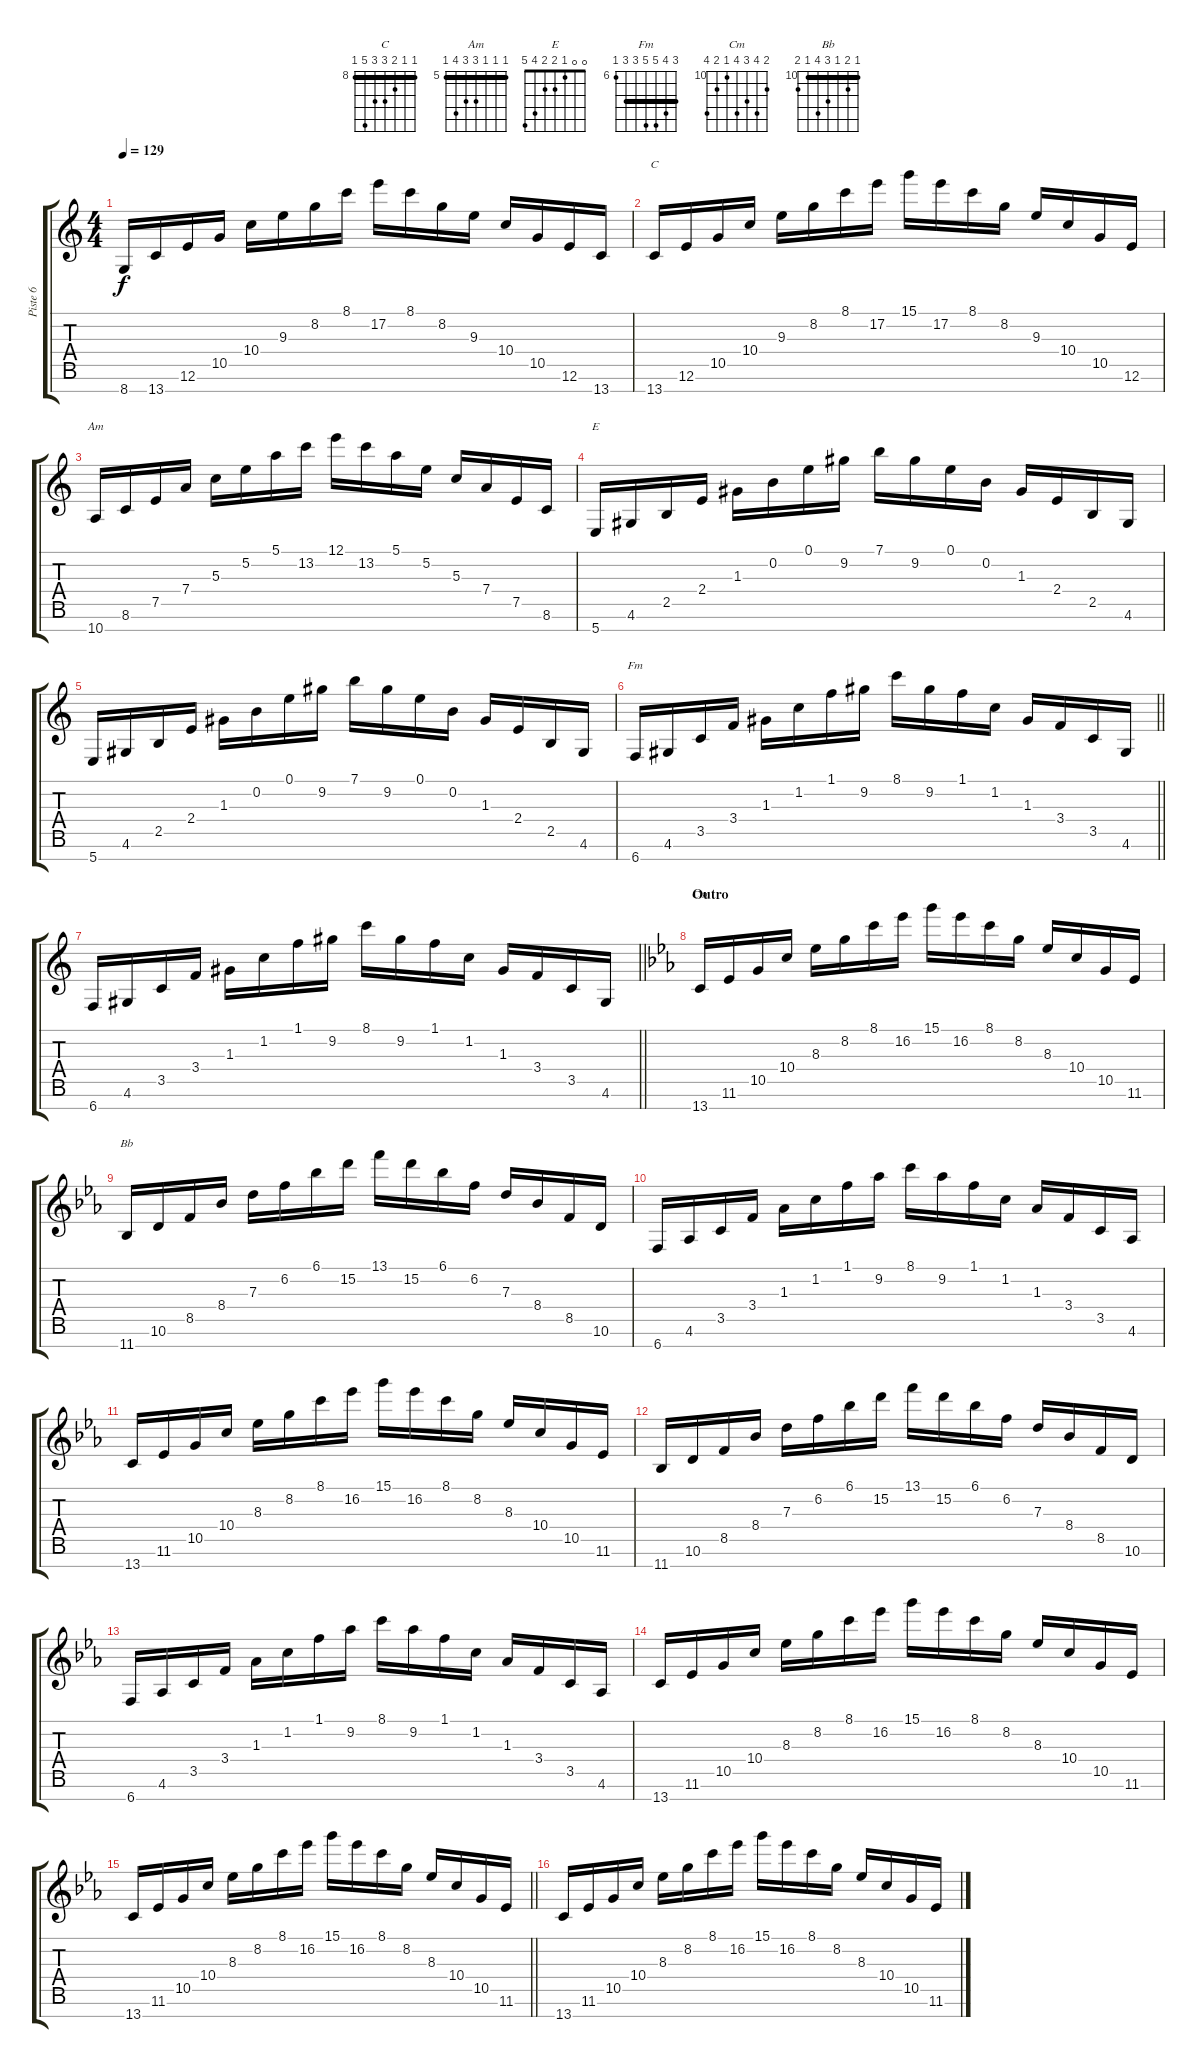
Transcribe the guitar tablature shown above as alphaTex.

\track ("Piste 6" "Piste 6") {instrument stringensemble1}
\staff {score tabs}
\tuning (E5 B4 G4 D4 A3 E3 B2) {hide}
\chord ("C" 8 8 9 10 10 12 8) {firstfret 8 barre 8}
\chord ("Am" 5 5 5 7 7 8 5) {firstfret 5 barre 5}
\chord ("E" 0 0 1 2 2 4 5)
\chord ("Fm" 8 9 10 10 8 8 6) {firstfret 6 barre 8}
\chord ("Cm" 11 13 12 13 10 11 13) {firstfret 10}
\chord ("Bb" 10 11 10 12 13 10 11) {firstfret 10 barre 10}
\ts (4 4)
\tempo 129
\clef g2
\ks c
8.7.16{dy f} 13.7.16 12.6.16 10.5.16 10.4.16 9.3.16 8.2.16 8.1.16 17.2.16 8.1.16 8.2.16 9.3.16 10.4.16 10.5.16 12.6.16 13.7.16 |
13.7.16{ch "C"} 12.6.16 10.5.16 10.4.16 9.3.16 8.2.16 8.1.16 17.2.16 15.1.16 17.2.16 8.1.16 8.2.16 9.3.16 10.4.16 10.5.16 12.6.16 |
10.7.16{ch "Am"} 8.6.16 7.5.16 7.4.16 5.3.16 5.2.16 5.1.16 13.2.16 12.1.16 13.2.16 5.1.16 5.2.16 5.3.16 7.4.16 7.5.16 8.6.16 |
5.7.16{ch "E"} 4.6.16 2.5.16 2.4.16 1.3.16 0.2.16 0.1.16 9.2.16 7.1.16 9.2.16 0.1.16 0.2.16 1.3.16 2.4.16 2.5.16 4.6.16 |
5.7.16 4.6.16 2.5.16 2.4.16 1.3.16 0.2.16 0.1.16 9.2.16 7.1.16 9.2.16 0.1.16 0.2.16 1.3.16 2.4.16 2.5.16 4.6.16 |
\barLineRight lightlight
6.7.16{ch "Fm" volume 1} 4.6.16{volume 16} 3.5.16 3.4.16 1.3.16 1.2.16 1.1.16 9.2.16 8.1.16 9.2.16 1.1.16 1.2.16 1.3.16 3.4.16 3.5.16 4.6.16 |
\barLineRight lightlight
6.7.16 4.6.16 3.5.16 3.4.16 1.3.16 1.2.16 1.1.16 9.2.16 8.1.16 9.2.16 1.1.16 1.2.16 1.3.16 3.4.16 3.5.16 4.6.16 |
\section ("" "Outro")
\ks eb
13.7.16{ch "Cm"} 11.6.16 10.5.16 10.4.16 8.3.16 8.2.16 8.1.16 16.2.16 15.1.16 16.2.16 8.1.16 8.2.16 8.3.16 10.4.16 10.5.16 11.6.16 |
11.7.16{ch "Bb"} 10.6.16 8.5.16 8.4.16 7.3.16 6.2.16 6.1.16 15.2.16 13.1.16 15.2.16 6.1.16 6.2.16 7.3.16 8.4.16 8.5.16 10.6.16 |
6.7.16 4.6.16 3.5.16 3.4.16 1.3.16 1.2.16 1.1.16 9.2.16 8.1.16 9.2.16 1.1.16 1.2.16 1.3.16 3.4.16 3.5.16 4.6.16 |
13.7.16 11.6.16 10.5.16 10.4.16 8.3.16 8.2.16 8.1.16 16.2.16 15.1.16 16.2.16 8.1.16 8.2.16 8.3.16 10.4.16 10.5.16 11.6.16 |
11.7.16 10.6.16 8.5.16 8.4.16 7.3.16 6.2.16 6.1.16 15.2.16 13.1.16 15.2.16 6.1.16 6.2.16 7.3.16 8.4.16 8.5.16 10.6.16 |
6.7.16 4.6.16 3.5.16 3.4.16 1.3.16 1.2.16 1.1.16 9.2.16 8.1.16 9.2.16 1.1.16 1.2.16 1.3.16 3.4.16 3.5.16 4.6.16 |
13.7.16 11.6.16 10.5.16 10.4.16 8.3.16 8.2.16 8.1.16 16.2.16 15.1.16 16.2.16 8.1.16 8.2.16 8.3.16 10.4.16 10.5.16 11.6.16 |
\barLineRight lightlight
13.7.16 11.6.16 10.5.16 10.4.16 8.3.16 8.2.16 8.1.16 16.2.16 15.1.16 16.2.16 8.1.16 8.2.16 8.3.16 10.4.16 10.5.16 11.6.16 |
13.7.16 11.6.16 10.5.16 10.4.16 8.3.16 8.2.16 8.1.16 16.2.16 15.1.16 16.2.16 8.1.16 8.2.16 8.3.16 10.4.16 10.5.16 11.6.16
